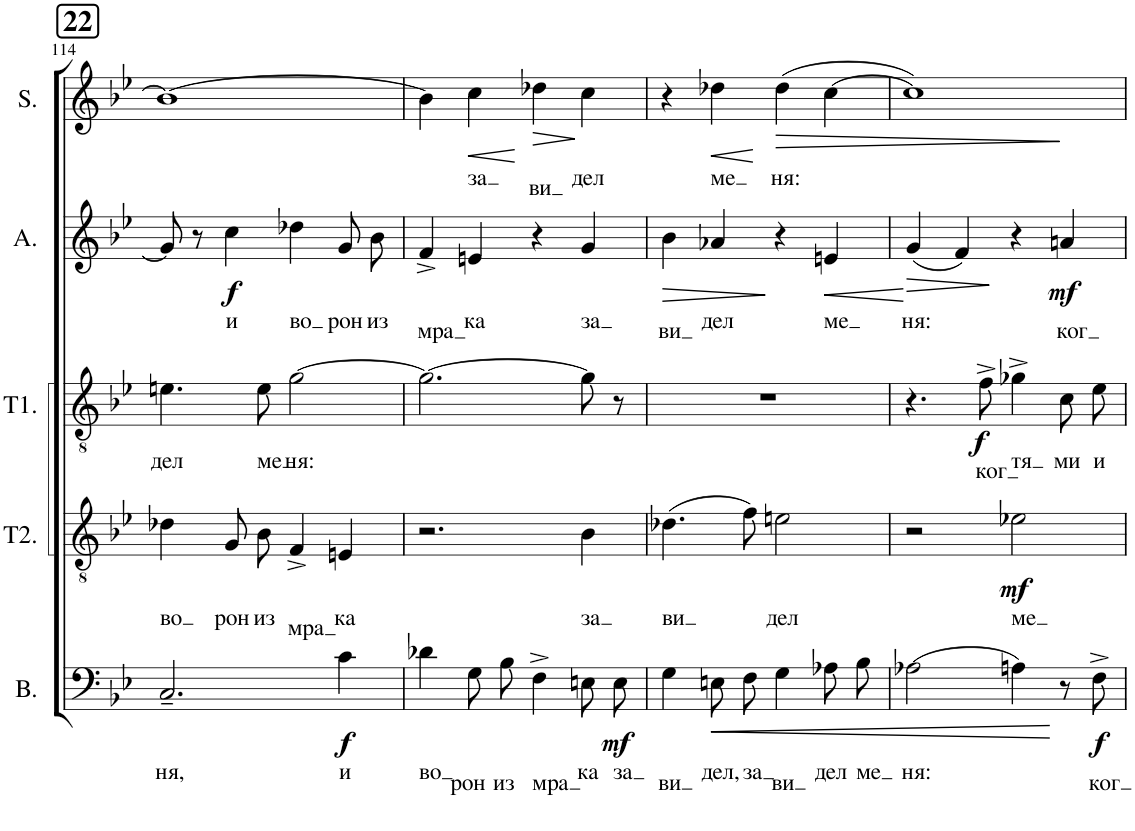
**kern	**text	**dynam	**kern	**text	**dynam	**kern	**text	**dynam	**kern	**text	**dynam	**kern	**text	**dynam
*part5	*part5	*part5	*part4	*part4	*part4	*part3	*part3	*part3	*part2	*part2	*part2	*part1	*part1	*part1
*staff5	*staff5	*staff5	*staff4	*staff4	*staff4	*staff3	*staff3	*staff3	*staff2	*staff2	*staff2	*staff1	*staff1	*staff1
*I"Bass	*	*	*I"Tenor 2	*	*	*I"Tenor 1	*	*	*I"Alto	*	*	*I"Soprano	*	*
*I'B.	*	*	*I'T2.	*	*	*I'T1.	*	*	*I'A.	*	*	*I'S.	*	*
!!LO:PB:g=z
*clefF4	*	*	*clefGv2	*	*	*clefGv2	*	*	*clefG2	*	*	*clefG2	*	*
*k[b-e-]	*	*	*k[b-e-]	*	*	*k[b-e-]	*	*	*k[b-e-]	*	*	*k[b-e-]	*	*
*M2/2	*	*	*M2/2	*	*	*M2/2	*	*	*M2/2	*	*	*M2/2	*	*
*met(c|)	*	*	*met(c|)	*	*	*met(c|)	*	*	*met(c|)	*	*	*met(c|)	*	*
!!LO:REH:place=s1:a:B:cj:fs=14:t=22
=114	=114	=114	=114	=114	=114	=114	=114	=114	=114	=114	=114	=114	=114	=114
!	!LO:LY:b	!	!	!LO:LY:b	!	!	!LO:LY:b	!	!	!	!	!	!	!
2.C~/	ня,	.	4d-X\	во	.	4.en\	дел	.	8g/]	.	.	1b-_	.	.
.	.	.	.	.	.	.	.	.	8r	.	.	.	.	.
!	!	!	!	!LO:LY:b	!	!	!	!	!	!LO:LY:b	!LO:DY:b	!	!	!
.	.	.	8G/L	рон	.	.	.	.	4cc\	и	f	.	.	.
!	!	!	!	!LO:LY:b	!	!	!LO:LY:b	!	!	!	!	!	!	!
.	.	.	8B-/J	из	.	8e\	ме	.	.	.	.	.	.	.
!	!	!	!	!LO:LY:b	!	!	!LO:LY:b	!	!	!LO:LY:b	!	!	!	!
.	.	.	4F^/	мра	.	[2g\	ня:	.	4dd-X\	во	.	.	.	.
!	!LO:LY:b	!LO:DY:b	!	!LO:LY:b	!	!	!	!	!	!LO:LY:b	!	!	!	!
4c\	и	f	4En/	ка	.	.	.	.	8g/L	рон	.	.	.	.
!	!	!	!	!	!	!	!	!	!	!LO:LY:b	!	!	!	!
.	.	.	.	.	.	.	.	.	8b-/J	из	.	.	.	.
=115	=115	=115	=115	=115	=115	=115	=115	=115	=115	=115	=115	=115	=115	=115
!	!LO:LY:b	!	!	!	!	!	!	!	!	!LO:LY:b	!	!	!	!
4d-X\	во	.	2.r	.	.	2.g\_	.	.	4f^/	мра	.	4b-\]	.	.
!	!LO:LY:b	!	!	!	!	!	!	!	!	!LO:LY:b	!	!	!LO:LY:b	!LO:HP:b
8G\L	рон	.	.	.	.	.	.	.	4en/	ка	.	4cc\	за	<
!	!LO:LY:b	!	!	!	!	!	!	!	!	!	!	!	!	!
8B-\J	из	.	.	.	.	.	.	.	.	.	.	.	.	.
!	!LO:LY:b	!	!	!	!	!	!	!	!	!	!	!	!LO:LY:b	!LO:HP:b
4F^\	мра	.	.	.	.	.	.	.	4r	.	.	4dd-X\	ви	>
!	!LO:LY:b	!	!	!LO:LY:b	!	!	!	!	!	!LO:LY:b	!	!	!LO:LY:b	!
8En\L	ка	.	4B-\	за	.	8g\]	.	.	4g/	за	.	4cc\	дел	[
!	!LO:LY:b	!LO:DY:b	!	!	!	!	!	!	!	!	!	!	!	!
8E\J	за	mf	.	.	.	8r	.	.	.	.	.	.	.	.
.	.	.	.	.	.	.	.	.	.	.	.	.	.	]
=116	=116	=116	=116	=116	=116	=116	=116	=116	=116	=116	=116	=116	=116	=116
!	!LO:LY:b	!	!	!LO:LY:b	!	!	!	!	!	!LO:LY:b	!LO:HP:b	!	!	!
4G\	ви	.	(4.d-X\	ви	.	1r	.	.	4b-\	ви	>	4r	.	.
!	!LO:LY:b	!LO:HP:b	!	!	!	!	!	!	!	!LO:LY:b	!	!	!LO:LY:b	!LO:HP:b
8En\L	дел,	<	.	.	.	.	.	.	4a-X/	дел	.	4dd-X\	ме	<
!	!LO:LY:b	!	!	!	!	!	!	!	!	!	!	!	!	!
8F\J	за	.	8f\)	.	.	.	.	.	.	.	.	.	.	.
!	!LO:LY:b	!	!	!LO:LY:b	!	!	!	!	!	!	!	!	!LO:LY:b	!LO:HP:b
4G\	ви	.	2en\	дел	.	.	.	.	4r	.	]	(4dd-\	ня:	>
!	!LO:LY:b	!	!	!	!	!	!	!	!	!LO:LY:b	!LO:HP:b	!	!	!
8A-X\L	дел	.	.	.	.	.	.	.	4en/	ме	<	[4cc\	.	[
!	!LO:LY:b	!	!	!	!	!	!	!	!	!	!	!	!	!
8B-\J	ме	.	.	.	.	.	.	.	.	.	.	.	.	.
=117	=117	=117	=117	=117	=117	=117	=117	=117	=117	=117	=117	=117	=117	=117
!	!LO:LY:b	!	!	!	!	!	!	!	!	!LO:LY:b	!LO:HP:b	!	!	!
(2A-X\	ня:	.	2r	.	.	4.r	.	.	(4g/	ня:	>	1cc])	.	.
.	.	.	.	.	.	.	.	.	4f/)	.	[	.	.	.
!	!	!	!	!	!	!	!LO:LY:b	!LO:DY:b	!	!	!	!	!	!
.	.	.	.	.	.	8f^\	ког	f	.	.	.	.	.	.
!	!	!	!	!LO:LY:b	!LO:DY:b	!	!LO:LY:b	!	!	!	!	!	!	!
4An\)	.	.	2e-X\	ме	mf	4g-X^\	тя	.	4r	.	]	.	.	.
!	!	!	!	!	!	!	!LO:LY:b	!	!	!LO:LY:b	!LO:DY:b	!	!	!
8r	.	[	.	.	.	8c\L	ми	.	4an/	ког	mf	.	.	.
!	!LO:LY:b	!LO:DY:b	!	!	!	!	!LO:LY:b	!	!	!	!	!	!	!
8F^\	ког	f	.	.	.	8e-\J	и	.	.	.	.	.	.	.
.	.	.	.	.	.	.	.	.	.	.	.	.	.	]
=	=	=	=	=	=	=	=	=	=	=	=	=	=	=
*-	*-	*-	*-	*-	*-	*-	*-	*-	*-	*-	*-	*-	*-	*-
